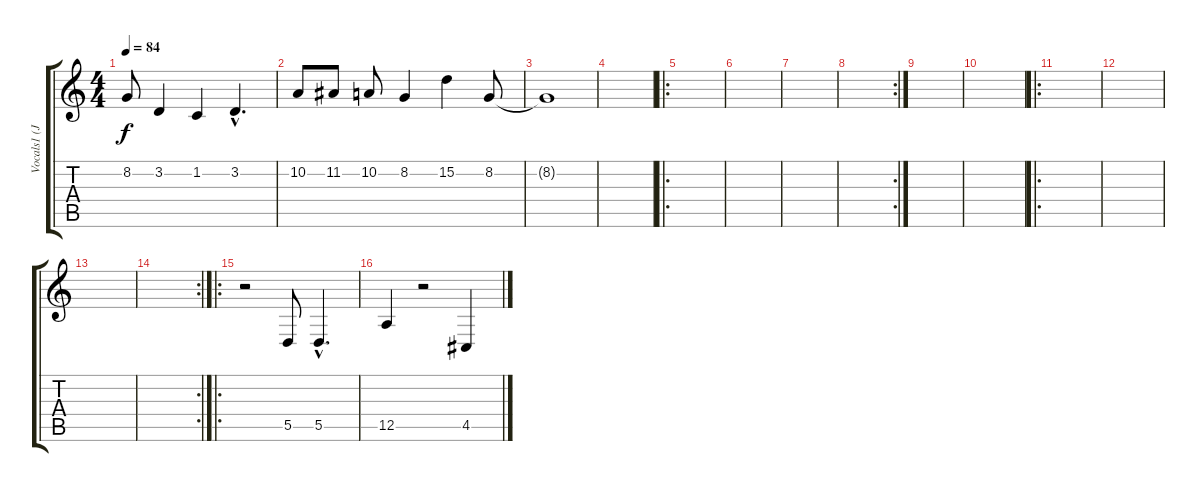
\track ("Vocals1 (Jonas)" "Vocals1 (J") {instrument synthbrass1}
\staff {score tabs}
\tuning (E4 B3 G3 D3 A2 E2) {hide}
\ts (4 4)
\tempo 84
\clef g2
\ks c
8.2{t}.8{dy f} 3.2.4 1.2.4 3.2{hac}.4{d} |
10.2.8 11.2.8 10.2.8 8.2.4 15.2.4 8.2.8 |
8.2{t}.1 |
|
\ro
|
|
|
\rc 2
|
|
|
\ro
|
|
|
\rc 2
|
\ro
r.2 5.5.8 5.5{hac}.4{d} |
12.5.4 r.2 4.5.4
